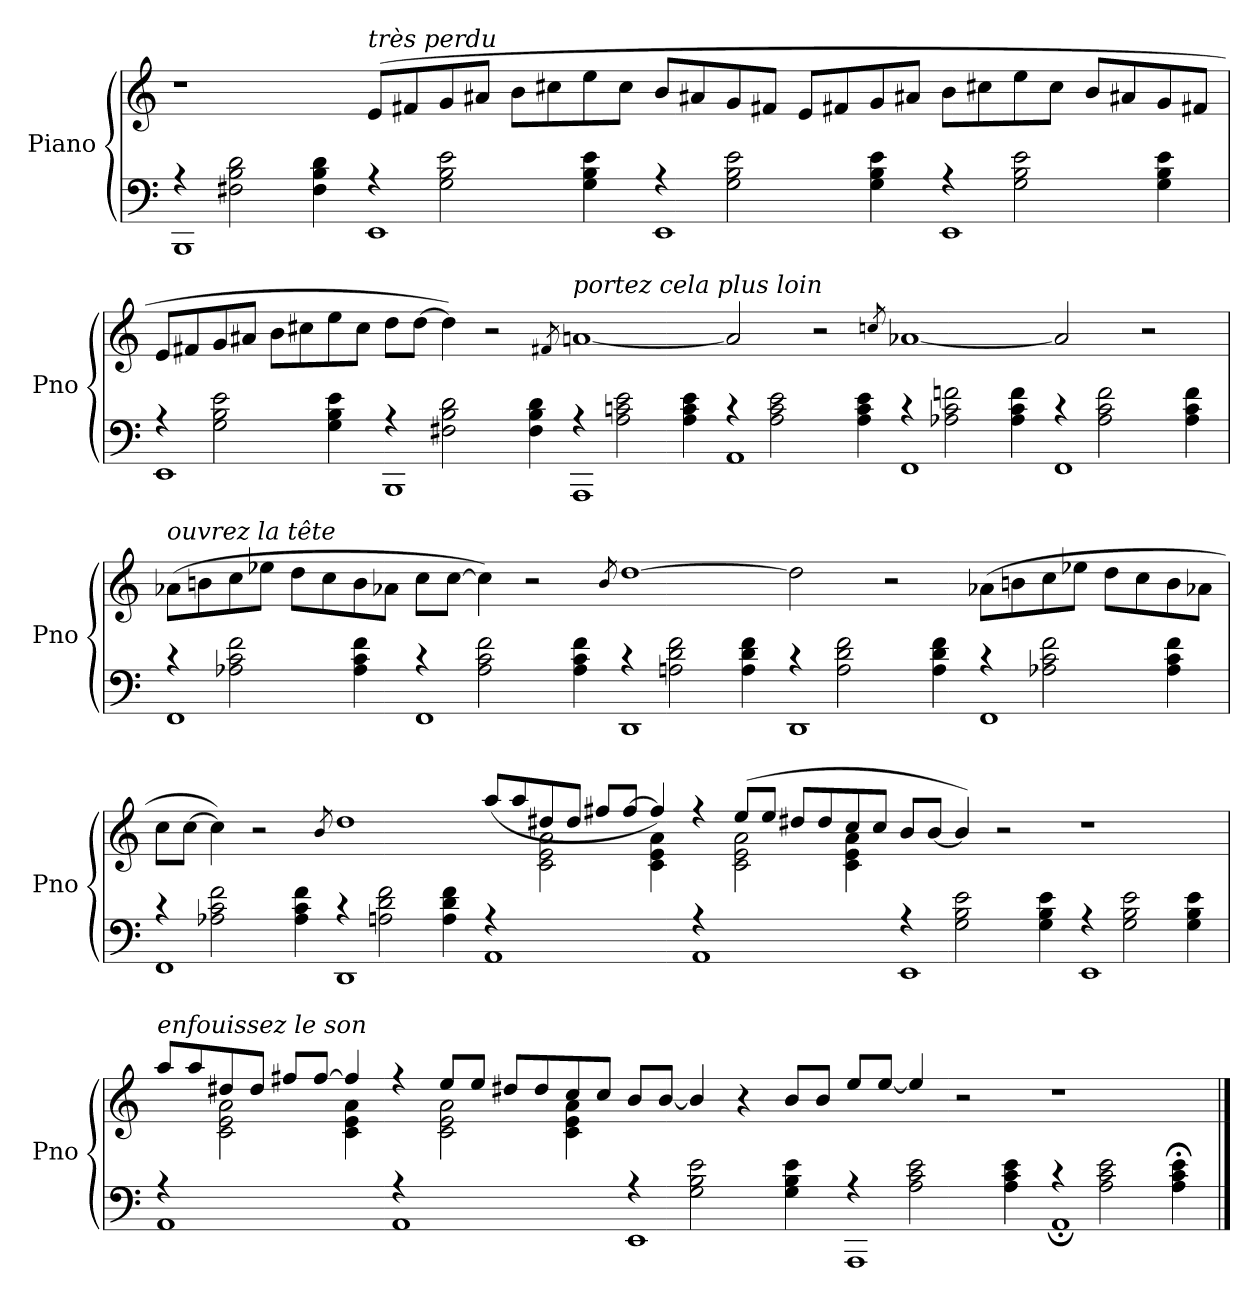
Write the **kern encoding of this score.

**kern	**kern
*part1	*part1
*staff2	*staff1
*I"Piano	*
*I'Pno	*
!!LO:LB:g=z
*clefF4	*clefG2
*k[]	*k[]
=	=
*^	*
4r	1BBB	1r
2F#X\ 2B\ 2d\	.	.
4F#\ 4B\ 4d\	.	.
!	!	!LO:TX:a:i:t=très perdu
4r	1EE	(8e/L
.	.	8f#X/
2G\ 2B\ 2e\	.	8g/
.	.	8a#X/J
.	.	8b\L
.	.	8cc#X\
4G\ 4B\ 4e\	.	8ee\
.	.	8cc#\J
4r	1EE	8b/L
.	.	8a#X/
2G\ 2B\ 2e\	.	8g/
.	.	8f#X/J
.	.	8e/L
.	.	8f#X/
4G\ 4B\ 4e\	.	8g/
.	.	8a#X/J
4r	1EE	8b\L
.	.	8cc#X\
2G\ 2B\ 2e\	.	8ee\
.	.	8cc#\J
.	.	8b/L
.	.	8a#X/
4G\ 4B\ 4e\	.	8g/
.	.	8f#X/J
!!LO:LB:g=z
=	=	=
4r	1EE	8e/L
.	.	8f#X/
2G\ 2B\ 2e\	.	8g/
.	.	8a#X/J
.	.	8b\L
.	.	8cc#X\
4G\ 4B\ 4e\	.	8ee\
.	.	8cc#\J
4r	1BBB	8dd\L
.	.	[8dd\J
2F#X\ 2B\ 2d\	.	4dd\])
.	.	2r
4F#\ 4B\ 4d\	.	.
.	.	8qf#X/
!	!	!LO:TX:a:i:t=portez cela plus loin
4r	1AAA	[1an
2A\ 2cn\ 2e\	.	.
4A\ 4c\ 4e\	.	.
4r	1AA	2a/]
2A\ 2c\ 2e\	.	.
.	.	2r
4A\ 4c\ 4e\	.	.
.	.	8qccn/
4r	1FF	[1a-X
2A-X\ 2c\ 2fn\	.	.
4A-\ 4c\ 4f\	.	.
4r	1FF	2a-/]
2A-\ 2c\ 2f\	.	.
.	.	2r
4A-\ 4c\ 4f\	.	.
!!LO:LB:g=z
=	=	=
!	!	!LO:TX:a:i:t=ouvrez la tête
4r	1FF	(8a-X\L
.	.	8bn\
2A-X\ 2c\ 2f\	.	8cc\
.	.	8ee-X\J
.	.	8dd\L
.	.	8cc\
4A-\ 4c\ 4f\	.	8b\
.	.	8a-X\J
4r	1FF	8cc\L
.	.	[8cc\J
2A-\ 2c\ 2f\	.	4cc\])
.	.	2r
4A-\ 4c\ 4f\	.	.
.	.	8qb/
4r	1DD	[1dd
2An\ 2d\ 2f\	.	.
4A\ 4d\ 4f\	.	.
4r	1DD	2dd\]
2A\ 2d\ 2f\	.	.
.	.	2r
4A\ 4d\ 4f\	.	.
4r	1FF	(8a-X\L
.	.	8bn\
2A-X\ 2c\ 2f\	.	8cc\
.	.	8ee-X\J
.	.	8dd\L
.	.	8cc\
4A-\ 4c\ 4f\	.	8b\
.	.	8a-X\J
!!LO:LB:g=z
=	=	=
*	*	*^
4r	1FF	8cc\L	4ryy
.	.	[8cc\J	.
*	*	*v	*v
2A-X\ 2c\ 2f\	.	4cc\])
.	.	2r
4A-\ 4c\ 4f\	.	.
.	.	8qb/
4r	1DD	1dd
2An\ 2d\ 2f\	.	.
4A\ 4d\ 4f\	.	.
4r	1AA	(>8aa/L
.	.	8aa/
*	*	*^
2.ryy	.	8dd#X/	2c\ 2e\ 2a\
.	.	8dd#/J	.
.	.	8ff#X/L	.
.	.	[8ff#/J	.
.	.	4ff#/])	4c\ 4e\ 4a\
4r	1AA	4rff	4ryy
2.ryy	.	(>8ee/L	2c\ 2e\ 2a\
.	.	8ee/J	.
.	.	8dd#X/L	.
.	.	8dd#/	.
.	.	8cc/	4c\ 4e\ 4a\
.	.	8cc/J	.
4r	1EE	8b/L	0ryy
.	.	[8b/J	.
2G\ 2B\ 2e\	.	4b/])	.
.	.	2r	.
4G\ 4B\ 4e\	.	.	.
4r	1EE	1r	.
2G\ 2B\ 2e\	.	.	.
4G\ 4B\ 4e\	.	.	.
!!LO:LB:g=z	!!
=	=	=	=
!	!	!LO:TX:a:i:t=enfouissez le son	!
4r	1AA	8aa/L	4ryy
.	.	8aa/	.
2.ryy	.	8dd#X/	2c\ 2e\ 2a\
.	.	8dd#/J	.
.	.	8ff#X/L	.
.	.	[8ff#/J	.
.	.	4ff#/]	4c\ 4e\ 4a\
4r	1AA	4rff	4ryy
2.ryy	.	8ee/L	2c\ 2e\ 2a\
.	.	8ee/J	.
.	.	8dd#X/L	.
.	.	8dd#/	.
.	.	8cc/	4c\ 4e\ 4a\
.	.	8cc/J	.
4r	1EE	8b/L	0.ryy
.	.	[8b/J	.
2G\ 2B\ 2e\	.	4b/]	.
.	.	4r	.
4G\ 4B\ 4e\	.	8b/L	.
.	.	8b/J	.
4r	1AAA	8ee/L	.
.	.	[8ee/J	.
2A\ 2c\ 2e\	.	4ee/]	.
.	.	2r	.
4A\ 4c\ 4e\	.	.	.
4r	1AA;	1r	.
2A\ 2c\ 2e\	.	.	.
4A\; 4c\; 4e\;	.	.	.
*v	*v	*	*
*	*v	*v
==	==
*-	*-
